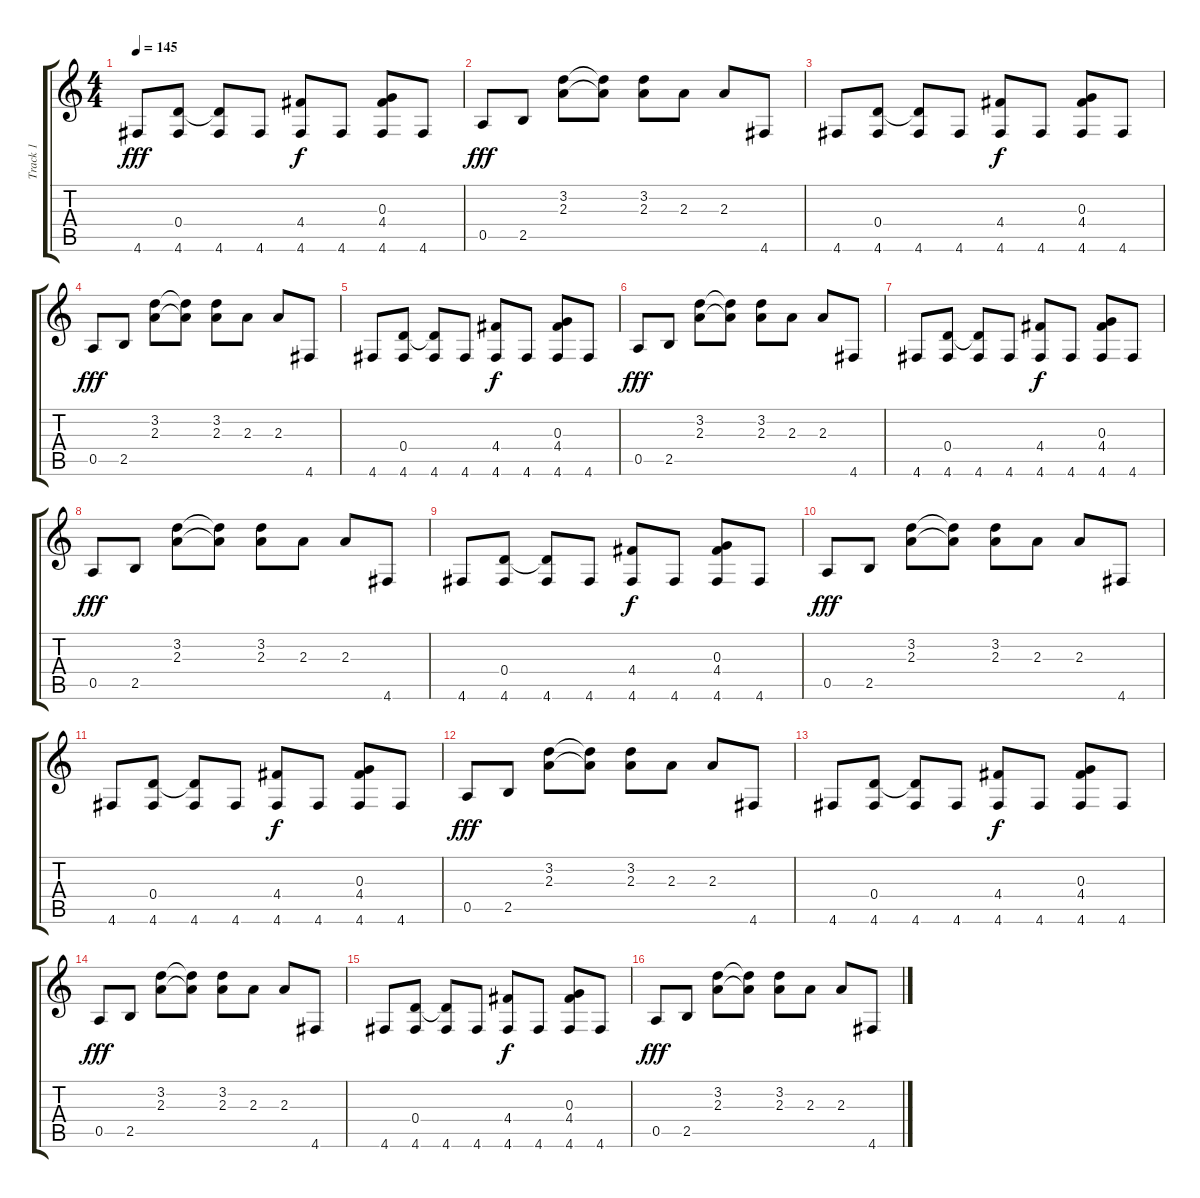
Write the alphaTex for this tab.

\track ("Track 1" "Track 1") {instrument acousticguitarsteel}
\staff {score tabs}
\tuning (E4 B3 G3 D3 A2 D2) {hide}
\ts (4 4)
\tempo 145
\clef g2
\ks c
4.6.8{dy fff} (0.4 4.6).8 (0.4{t} 4.6).8 4.6.8 (4.4 4.6).8{dy f} 4.6.8 (0.3 4.4 4.6).8 4.6.8 |
0.5.8{dy fff} 2.5.8 (3.2 2.3).8 (3.2{t} 2.3{t}).8 (3.2 2.3).8 2.3.8 2.3.8 4.6.8 |
4.6.8 (0.4 4.6).8 (0.4{t} 4.6).8 4.6.8 (4.4 4.6).8{dy f} 4.6.8 (0.3 4.4 4.6).8 4.6.8 |
0.5.8{dy fff} 2.5.8 (3.2 2.3).8 (3.2{t} 2.3{t}).8 (3.2 2.3).8 2.3.8 2.3.8 4.6.8 |
4.6.8 (0.4 4.6).8 (0.4{t} 4.6).8 4.6.8 (4.4 4.6).8{dy f} 4.6.8 (0.3 4.4 4.6).8 4.6.8 |
0.5.8{dy fff} 2.5.8 (3.2 2.3).8 (3.2{t} 2.3{t}).8 (3.2 2.3).8 2.3.8 2.3.8 4.6.8 |
4.6.8 (0.4 4.6).8 (0.4{t} 4.6).8 4.6.8 (4.4 4.6).8{dy f} 4.6.8 (0.3 4.4 4.6).8 4.6.8 |
0.5.8{dy fff} 2.5.8 (3.2 2.3).8 (3.2{t} 2.3{t}).8 (3.2 2.3).8 2.3.8 2.3.8 4.6.8 |
4.6.8 (0.4 4.6).8 (0.4{t} 4.6).8 4.6.8 (4.4 4.6).8{dy f} 4.6.8 (0.3 4.4 4.6).8 4.6.8 |
0.5.8{dy fff} 2.5.8 (3.2 2.3).8 (3.2{t} 2.3{t}).8 (3.2 2.3).8 2.3.8 2.3.8 4.6.8 |
4.6.8 (0.4 4.6).8 (0.4{t} 4.6).8 4.6.8 (4.4 4.6).8{dy f} 4.6.8 (0.3 4.4 4.6).8 4.6.8 |
0.5.8{dy fff} 2.5.8 (3.2 2.3).8 (3.2{t} 2.3{t}).8 (3.2 2.3).8 2.3.8 2.3.8 4.6.8 |
4.6.8 (0.4 4.6).8 (0.4{t} 4.6).8 4.6.8 (4.4 4.6).8{dy f} 4.6.8 (0.3 4.4 4.6).8 4.6.8 |
0.5.8{dy fff} 2.5.8 (3.2 2.3).8 (3.2{t} 2.3{t}).8 (3.2 2.3).8 2.3.8 2.3.8 4.6.8 |
4.6.8 (0.4 4.6).8 (0.4{t} 4.6).8 4.6.8 (4.4 4.6).8{dy f} 4.6.8 (0.3 4.4 4.6).8 4.6.8 |
0.5.8{dy fff} 2.5.8 (3.2 2.3).8 (3.2{t} 2.3{t}).8 (3.2 2.3).8 2.3.8 2.3.8 4.6.8
